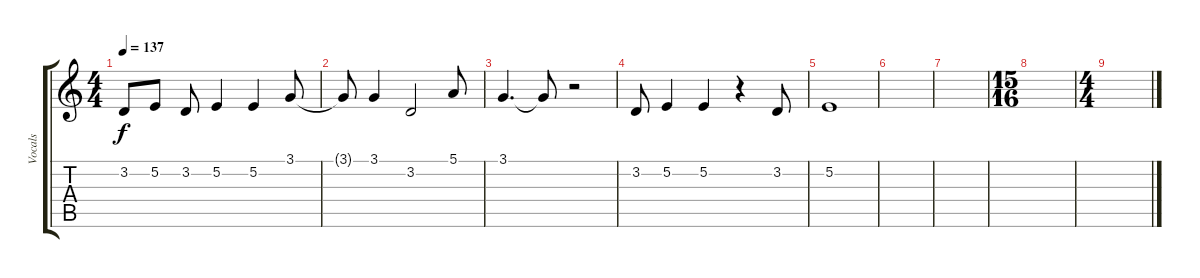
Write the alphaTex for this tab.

\track ("Vocals" "Vocals") {instrument clarinet}
\staff {score tabs}
\tuning (E4 B3 G3 D3 A2 E2) {hide}
\ts (4 4)
\tempo 137
\clef g2
\ks c
3.2.8{dy f} 5.2.8 3.2.8 5.2.4 5.2.4 3.1.8 |
3.1{t}.8 3.1.4 3.2.2 5.1.8 |
3.1.4{d} 3.1{t}.8 r.2 |
3.2.8 5.2.4 5.2.4 r.4 3.2.8 |
5.2.1 |
|
|
\ts (15 16)
|
\ts (4 4)
